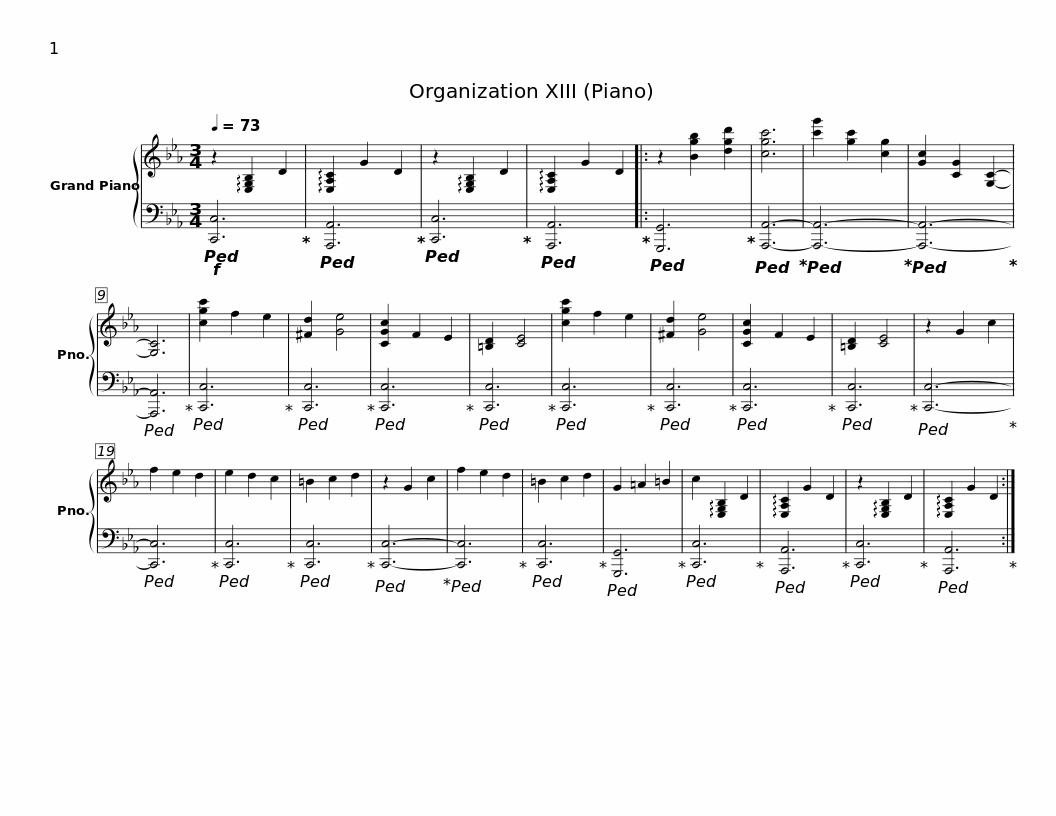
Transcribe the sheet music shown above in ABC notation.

X:1
%%score { 1 | 2 }
L:1/8
Q:1/4=73
M:3/4
I:linebreak $
K:Eb
V:1 treble
V:2 bass
V:1
 z2 !arpeggio![E,G,B,]2 D2 | !arpeggio![E,A,C]2 G2 D2 | z2 !arpeggio![E,G,B,]2 D2 | !arpeggio![E,A,C]2 G2 D2 |: z2 [Bgb]2 [dgd']2 | %5
 [cgc']6 | [c'g']2 [gc']2 [cg]2 | [Gc]2 [CG]2 [G,C]2- | [G,C]6 | [cgc']2 f2 e2 | %10
 [^Fd]2 [Ge]4 | [CGc]2 F2 E2 |$ [=B,D]2 [CE]4 | [cgc']2 f2 e2 | [^Fd]2 [Ge]4 | %15
 [CGc]2 F2 E2 | [=B,D]2 [CE]4 | z2 G2 c2 | f2 e2 d2 | e2 d2 c2 | %20
 =B2 c2 d2 | z2 G2 c2 | f2 e2 d2 | =B2 c2 d2 |$ G2 =A2 =B2 | %25
 c2 !arpeggio![E,G,B,]2 D2 | !arpeggio![E,A,C]2 G2 D2 | z2 !arpeggio![E,G,B,]2 D2 | !arpeggio![E,A,C]2 G2 D2 :| %29
V:2
!f!!ped! [C,,C,]6!ped-up! |!ped! [A,,,A,,]6!ped-up! |!ped! [C,,C,]6!ped-up! |!ped! [A,,,A,,]6!ped-up! |:!ped! [G,,,G,,]6!ped-up! | %5
!ped! [A,,,A,,]6-!ped-up! |!ped! [A,,,A,,]6-!ped-up! |!ped! [A,,,A,,]6-!ped-up! |!ped! [A,,,A,,]6!ped-up! |!ped! [C,,C,]6!ped-up! | %10
!ped! [C,,C,]6!ped-up! |!ped! [C,,C,]6!ped-up! |$!ped! [C,,C,]6!ped-up! |!ped! [C,,C,]6!ped-up! |!ped! [C,,C,]6!ped-up! | %15
!ped! [C,,C,]6!ped-up! |!ped! [C,,C,]6!ped-up! |!ped! [C,,C,]6-!ped-up! |!ped! [C,,C,]6!ped-up! |!ped! [C,,C,]6!ped-up! | %20
!ped! [C,,C,]6!ped-up! |!ped! [C,,C,]6-!ped-up! |!ped! [C,,C,]6!ped-up! |!ped! [C,,C,]6!ped-up! |$!ped! [G,,,G,,]6!ped-up! | %25
!ped! [C,,C,]6!ped-up! |!ped! [A,,,A,,]6!ped-up! |!ped! [C,,C,]6!ped-up! |!ped! [A,,,A,,]6!ped-up! :| %29
